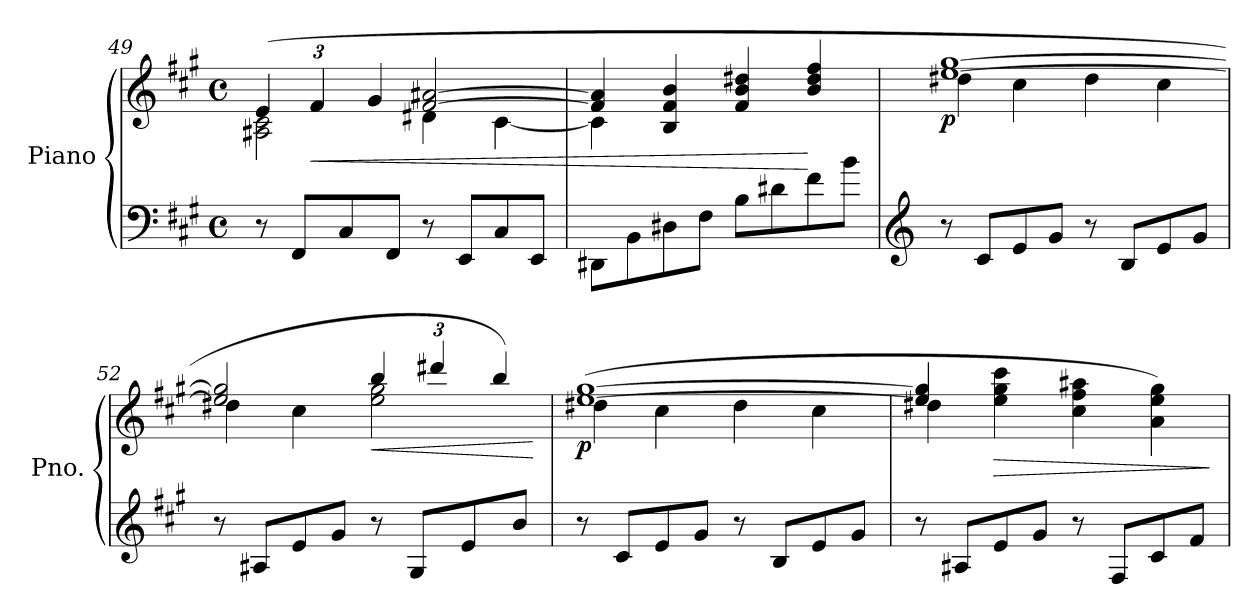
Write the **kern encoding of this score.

**kern	**kern	**dynam
*part1	*part1	*part1
*staff2	*staff1	*staff1/2
*I"Piano	*	*
*I'Pno.	*	*
*clefF4	*clefG2	*
*k[f#c#g#]	*k[f#c#g#]	*
*M4/4	*M4/4	*
*met(c)	*met(c)	*
*	*Xbrackettup	*
=49	=49	=49
*	*^	*
8r	(>6e/	2A#X\ 2c#\	.
8FF#/L	.	.	.
!	!	!	!LO:HP:b
.	6f#/	.	<
8C#/	.	.	.
.	6g#/	.	.
8FF#/J	.	.	.
8r	[2f#/ [2a#X/	4d#X\	.
8EE/L	.	.	.
8C#/	.	[4c#\	.
8EE/J	.	.	.
=50	=50	=50	=50
8DD#X\L	4f#/] 4a#/]	4c#\]	.
8BB\	.	.	.
8D#X\	4B/ 4f#/ 4b/	4ryy	.
8F#\J	.	.	.
8B\L	4f#/ 4b/ 4dd#X/	2ryy	.
8d#X\	.	.	.
8f#\	4b/ 4dd#/ 4ff#/	.	[
8b\J	.	.	.
=51	=51	=51	=51
*clefG2	*	*	*
!	!	!	!LO:DY:b
8r	[1ee [1gg#	4dd#X\	p
8c#/L	.	.	.
8e/	.	4cc#\	.
8g#/J	.	.	.
8r	.	4dd#\	.
8B/L	.	.	.
8e/	.	4cc#\	.
8g#/J	.	.	.
!!LO:PB:g=z	!!
=52	=52	=52	=52
8r	2ee/] 2gg#/]	4dd#X\	.
8A#X/L	.	.	.
8e/	.	4cc#\	.
8g#/J	.	.	.
!	!	!	!LO:HP:b
8r	6bb/	2ee\ 2gg#\	<
8G#/L	.	.	.
.	6ddd#X/	.	.
8e/	.	.	.
.	6bb/)	.	.
8b/J	.	.	.
*	*v	*v	*
.	.	[
=53	=53	=53
*	*^	*
!	!	!	!LO:DY:b
8r	(>[1ee [1gg#	4dd#X\	p
8c#/L	.	.	.
8e/	.	4cc#\	.
8g#/J	.	.	.
8r	.	4dd#\	.
8B/L	.	.	.
8e/	.	4cc#\	.
8g#/J	.	.	.
=54	=54	=54	=54
8r	4ee/] 4gg#/]	4dd#X\	.
8A#X/L	.	.	.
!	!	!	!LO:HP:b
8e/	4ee\ 4gg#\ 4ccc#\	4ryy	>
8g#/J	.	.	.
8r	4cc#\ 4ff#\ 4aa#X\	4ryy	.
8F#/L	.	.	.
8c#/	4a\ 4ee\ 4gg#\)	4ryy	.
8f#/J	.	.	.
*	*v	*v	*
.	.	]
=	=	=
*-	*-	*-
